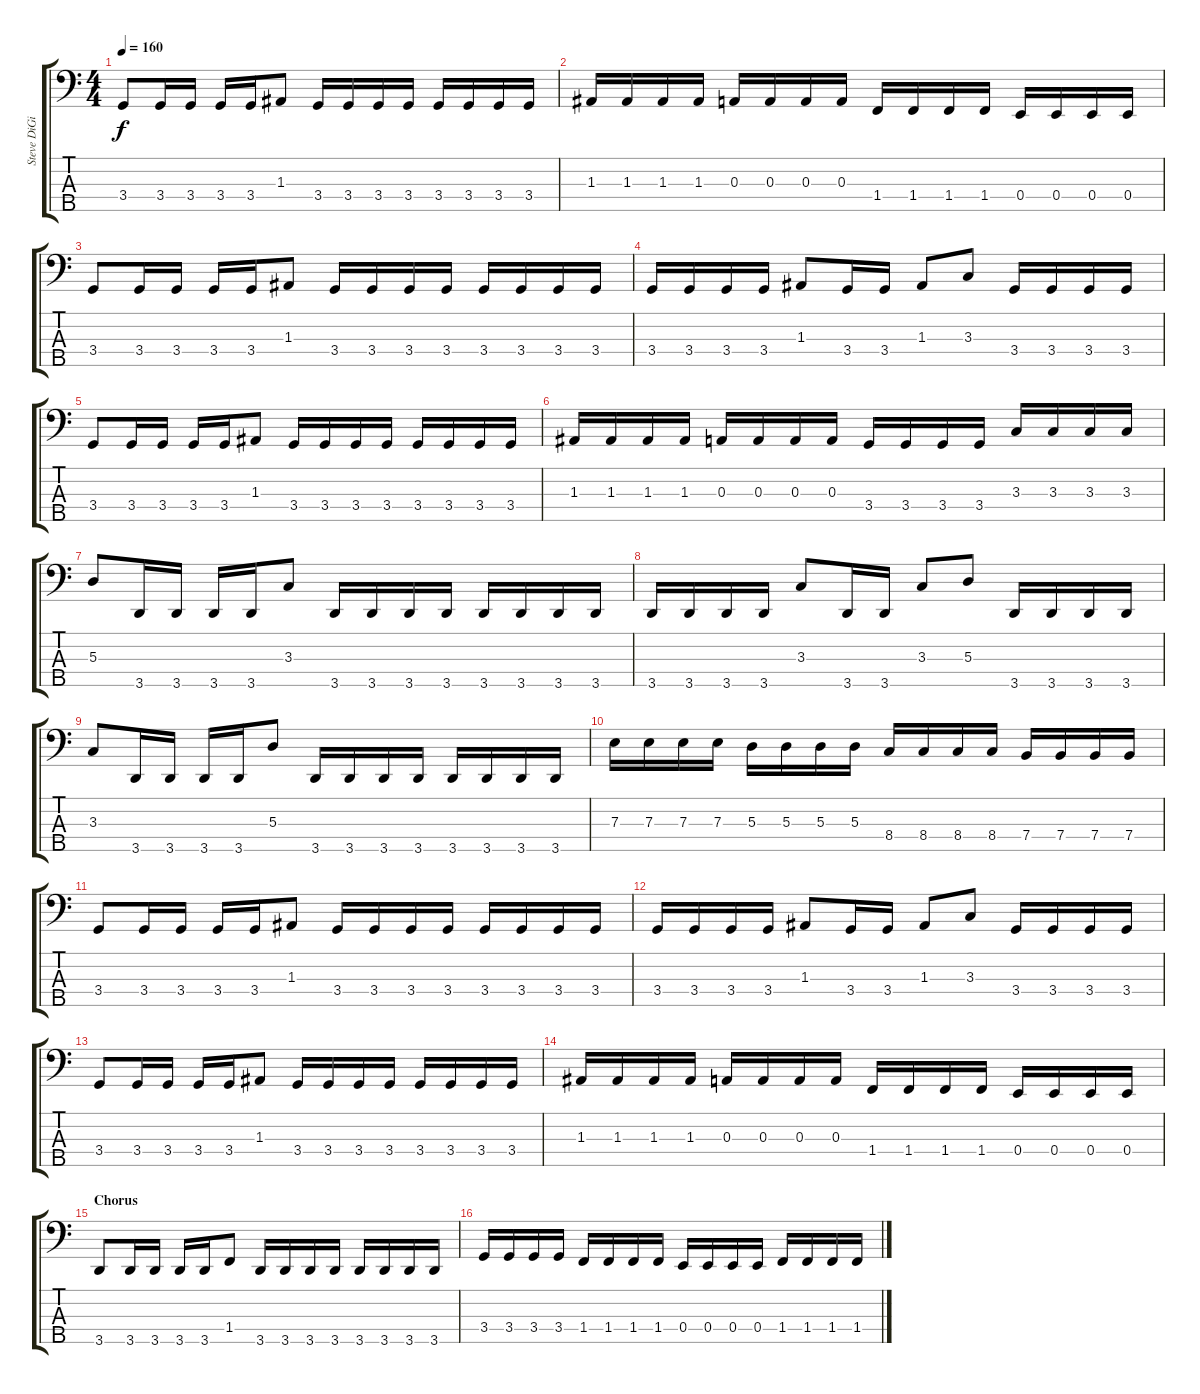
\track ("Steve DiGiorgio" "Steve DiGi") {instrument electricbassfinger}
\staff {score tabs}
\tuning (G2 D2 A1 E1 B0) {hide}
\ts (4 4)
\tempo 160
\clef f4
\ks c
3.4.8{dy f} 3.4.16 3.4.16 3.4.16 3.4.16 1.3.8 3.4.16 3.4.16 3.4.16 3.4.16 3.4.16 3.4.16 3.4.16 3.4.16 |
1.3.16 1.3.16 1.3.16 1.3.16 0.3.16 0.3.16 0.3.16 0.3.16 1.4.16 1.4.16 1.4.16 1.4.16 0.4.16 0.4.16 0.4.16 0.4.16 |
3.4.8 3.4.16 3.4.16 3.4.16 3.4.16 1.3.8 3.4.16 3.4.16 3.4.16 3.4.16 3.4.16 3.4.16 3.4.16 3.4.16 |
3.4.16 3.4.16 3.4.16 3.4.16 1.3.8 3.4.16 3.4.16 1.3.8 3.3.8 3.4.16 3.4.16 3.4.16 3.4.16 |
3.4.8 3.4.16 3.4.16 3.4.16 3.4.16 1.3.8 3.4.16 3.4.16 3.4.16 3.4.16 3.4.16 3.4.16 3.4.16 3.4.16 |
1.3.16 1.3.16 1.3.16 1.3.16 0.3.16 0.3.16 0.3.16 0.3.16 3.4.16 3.4.16 3.4.16 3.4.16 3.3.16 3.3.16 3.3.16 3.3.16 |
5.3.8 3.5.16 3.5.16 3.5.16 3.5.16 3.3.8 3.5.16 3.5.16 3.5.16 3.5.16 3.5.16 3.5.16 3.5.16 3.5.16 |
3.5.16 3.5.16 3.5.16 3.5.16 3.3.8 3.5.16 3.5.16 3.3.8 5.3.8 3.5.16 3.5.16 3.5.16 3.5.16 |
3.3.8 3.5.16 3.5.16 3.5.16 3.5.16 5.3.8 3.5.16 3.5.16 3.5.16 3.5.16 3.5.16 3.5.16 3.5.16 3.5.16 |
7.3.16 7.3.16 7.3.16 7.3.16 5.3.16 5.3.16 5.3.16 5.3.16 8.4.16 8.4.16 8.4.16 8.4.16 7.4.16 7.4.16 7.4.16 7.4.16 |
3.4.8 3.4.16 3.4.16 3.4.16 3.4.16 1.3.8 3.4.16 3.4.16 3.4.16 3.4.16 3.4.16 3.4.16 3.4.16 3.4.16 |
3.4.16 3.4.16 3.4.16 3.4.16 1.3.8 3.4.16 3.4.16 1.3.8 3.3.8 3.4.16 3.4.16 3.4.16 3.4.16 |
3.4.8 3.4.16 3.4.16 3.4.16 3.4.16 1.3.8 3.4.16 3.4.16 3.4.16 3.4.16 3.4.16 3.4.16 3.4.16 3.4.16 |
1.3.16 1.3.16 1.3.16 1.3.16 0.3.16 0.3.16 0.3.16 0.3.16 1.4.16 1.4.16 1.4.16 1.4.16 0.4.16 0.4.16 0.4.16 0.4.16 |
\section ("" "Chorus")
3.5.8 3.5.16 3.5.16 3.5.16 3.5.16 1.4.8 3.5.16 3.5.16 3.5.16 3.5.16 3.5.16 3.5.16 3.5.16 3.5.16 |
3.4.16 3.4.16 3.4.16 3.4.16 1.4.16 1.4.16 1.4.16 1.4.16 0.4.16 0.4.16 0.4.16 0.4.16 1.4.16 1.4.16 1.4.16 1.4.16
